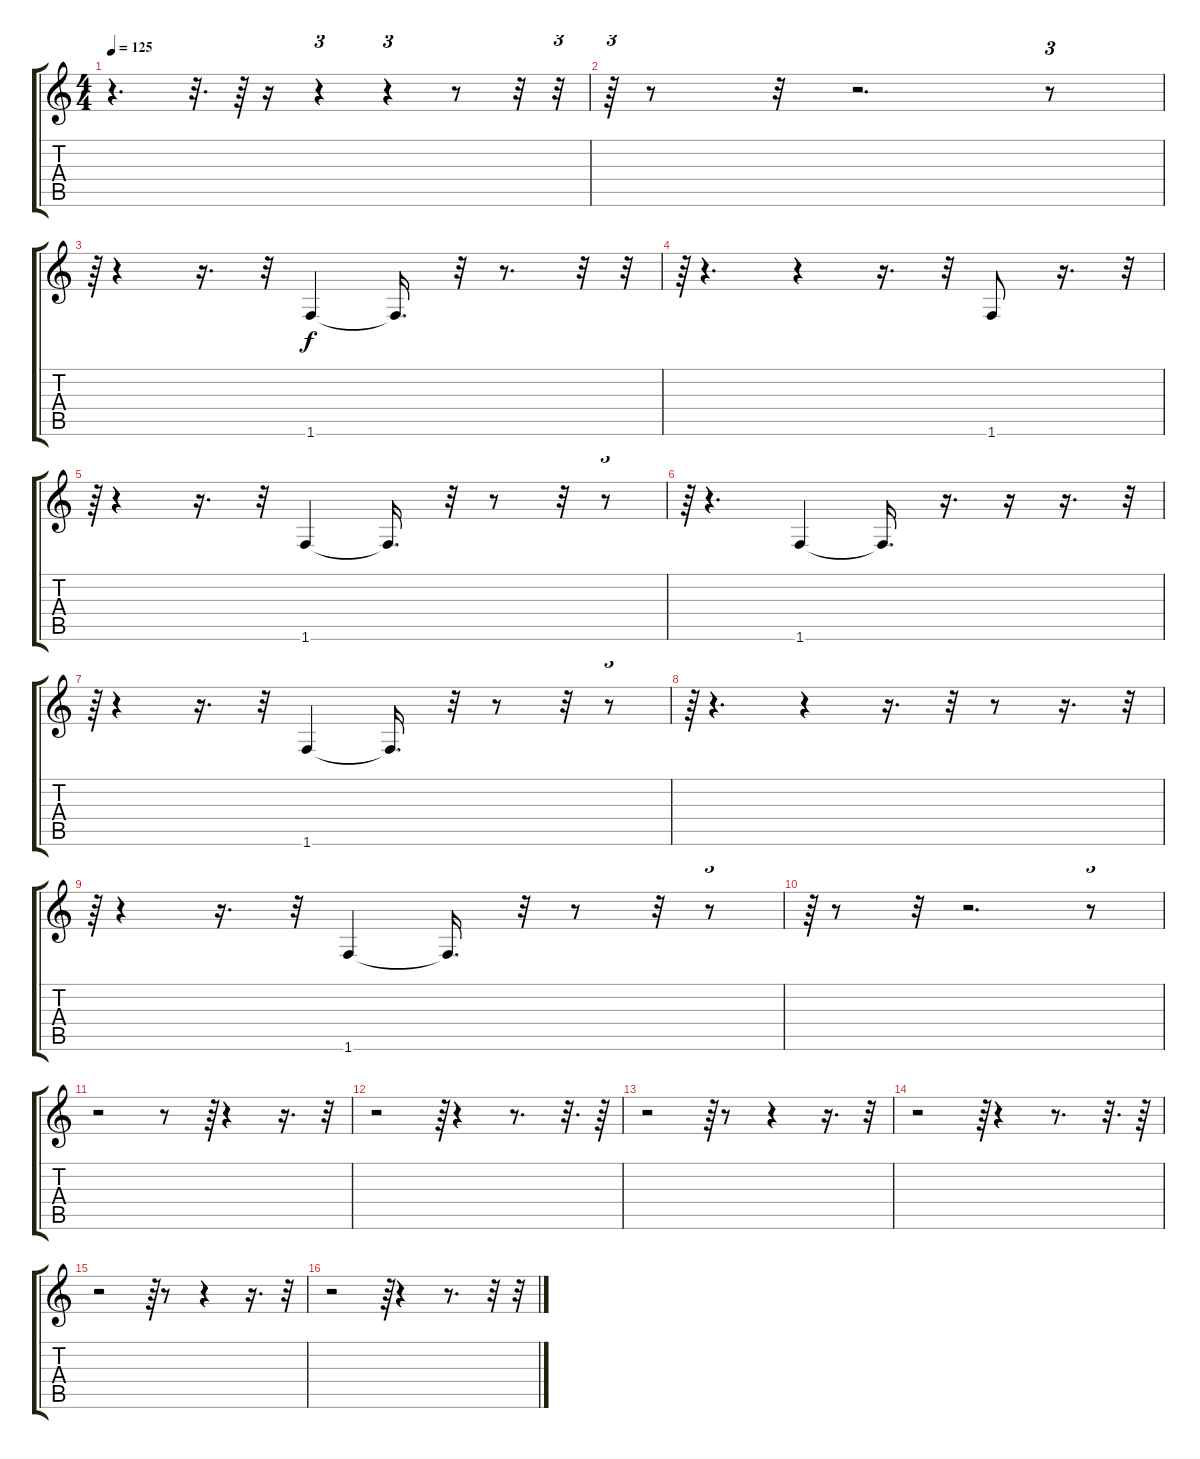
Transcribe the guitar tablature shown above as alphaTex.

\track "" {instrument electricbassfinger}
\staff {score tabs}
\tuning (E4 B3 G3 D3 A2 E2) {hide}
\ts (4 4)
\tempo 125
\clef g2
\ks c
r.4{d dy f} r.32{d} r.64 r.16 r.4{tu (3 2)} r.4{tu (3 2)} r.8 r.32 r.32{tu (3 2)} |
r.64{tu (3 2)} r.8 r.32 r.2{d} r.8{tu (3 2)} |
r.64{tu (3 2)} r.4 r.16{d} r.32 1.6.4 1.6{t}.16{d} r.32 r.8{d} r.32 r.32{tu (3 2)} |
r.64{tu (3 2)} r.4{d} r.4 r.16{d} r.32 1.6.8 r.16{d} r.32{tu (3 2)} |
r.64{tu (3 2)} r.4 r.16{d} r.32 1.6.4 1.6{t}.16{d} r.32 r.8 r.32 r.8{tu (3 2)} |
r.64{tu (3 2)} r.4{d} 1.6.4 1.6{t}.16{d} r.16{d} r.16 r.16{d} r.32{tu (3 2)} |
r.64{tu (3 2)} r.4 r.16{d} r.32 1.6.4 1.6{t}.16{d} r.32 r.8 r.32 r.8{tu (3 2)} |
r.64{tu (3 2)} r.4{d} r.4 r.16{d} r.32 r.8 r.16{d} r.32{tu (3 2)} |
r.64{tu (3 2)} r.4 r.16{d} r.32 1.6.4 1.6{t}.16{d} r.32 r.8 r.32 r.8{tu (3 2)} |
r.64{tu (3 2)} r.8 r.32 r.2{d} r.8{tu (3 2)} |
r.2 r.8 r.64{tu (3 2)} r.4 r.16{d} r.32{tu (3 2)} |
r.2 r.64{tu (3 2)} r.4 r.8{d} r.32{d} r.64 |
r.2 r.64{tu (3 2)} r.8 r.4 r.16{d} r.32{tu (3 2)} |
r.2 r.64{tu (3 2)} r.4 r.8{d} r.32{d} r.64 |
r.2 r.64{tu (3 2)} r.8 r.4 r.16{d} r.32{tu (3 2)} |
r.2 r.64{tu (3 2)} r.4 r.8{d} r.32 r.32{tu (3 2)}
